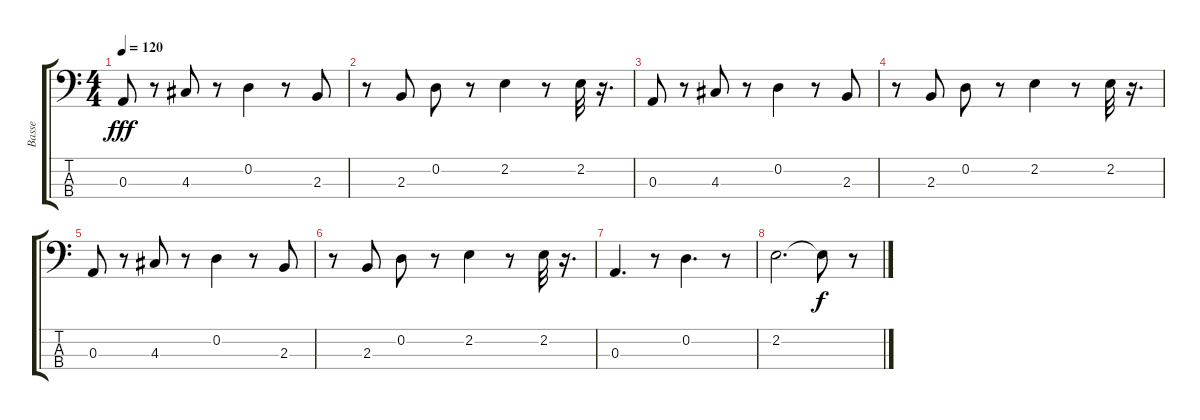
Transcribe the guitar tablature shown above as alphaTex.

\track ("Basse" "Basse") {instrument electricbasspick}
\staff {score tabs}
\tuning (G2 D2 A1 E1) {hide}
\ts (4 4)
\tempo 120
\clef f4
\ks c
0.3.8{dy fff} r.8 4.3.8 r.8 0.2.4 r.8 2.3.8 |
r.8 2.3.8 0.2.8 r.8 2.2.4 r.8 2.2.32 r.16{d} |
0.3.8 r.8 4.3.8 r.8 0.2.4 r.8 2.3.8 |
r.8 2.3.8 0.2.8 r.8 2.2.4 r.8 2.2.32 r.16{d} |
0.3.8 r.8 4.3.8 r.8 0.2.4 r.8 2.3.8 |
r.8 2.3.8 0.2.8 r.8 2.2.4 r.8 2.2.32 r.16{d} |
0.3.4{d} r.8 0.2.4{d} r.8 |
2.2.2{d} 2.2{t}.8{dy f} r.8
